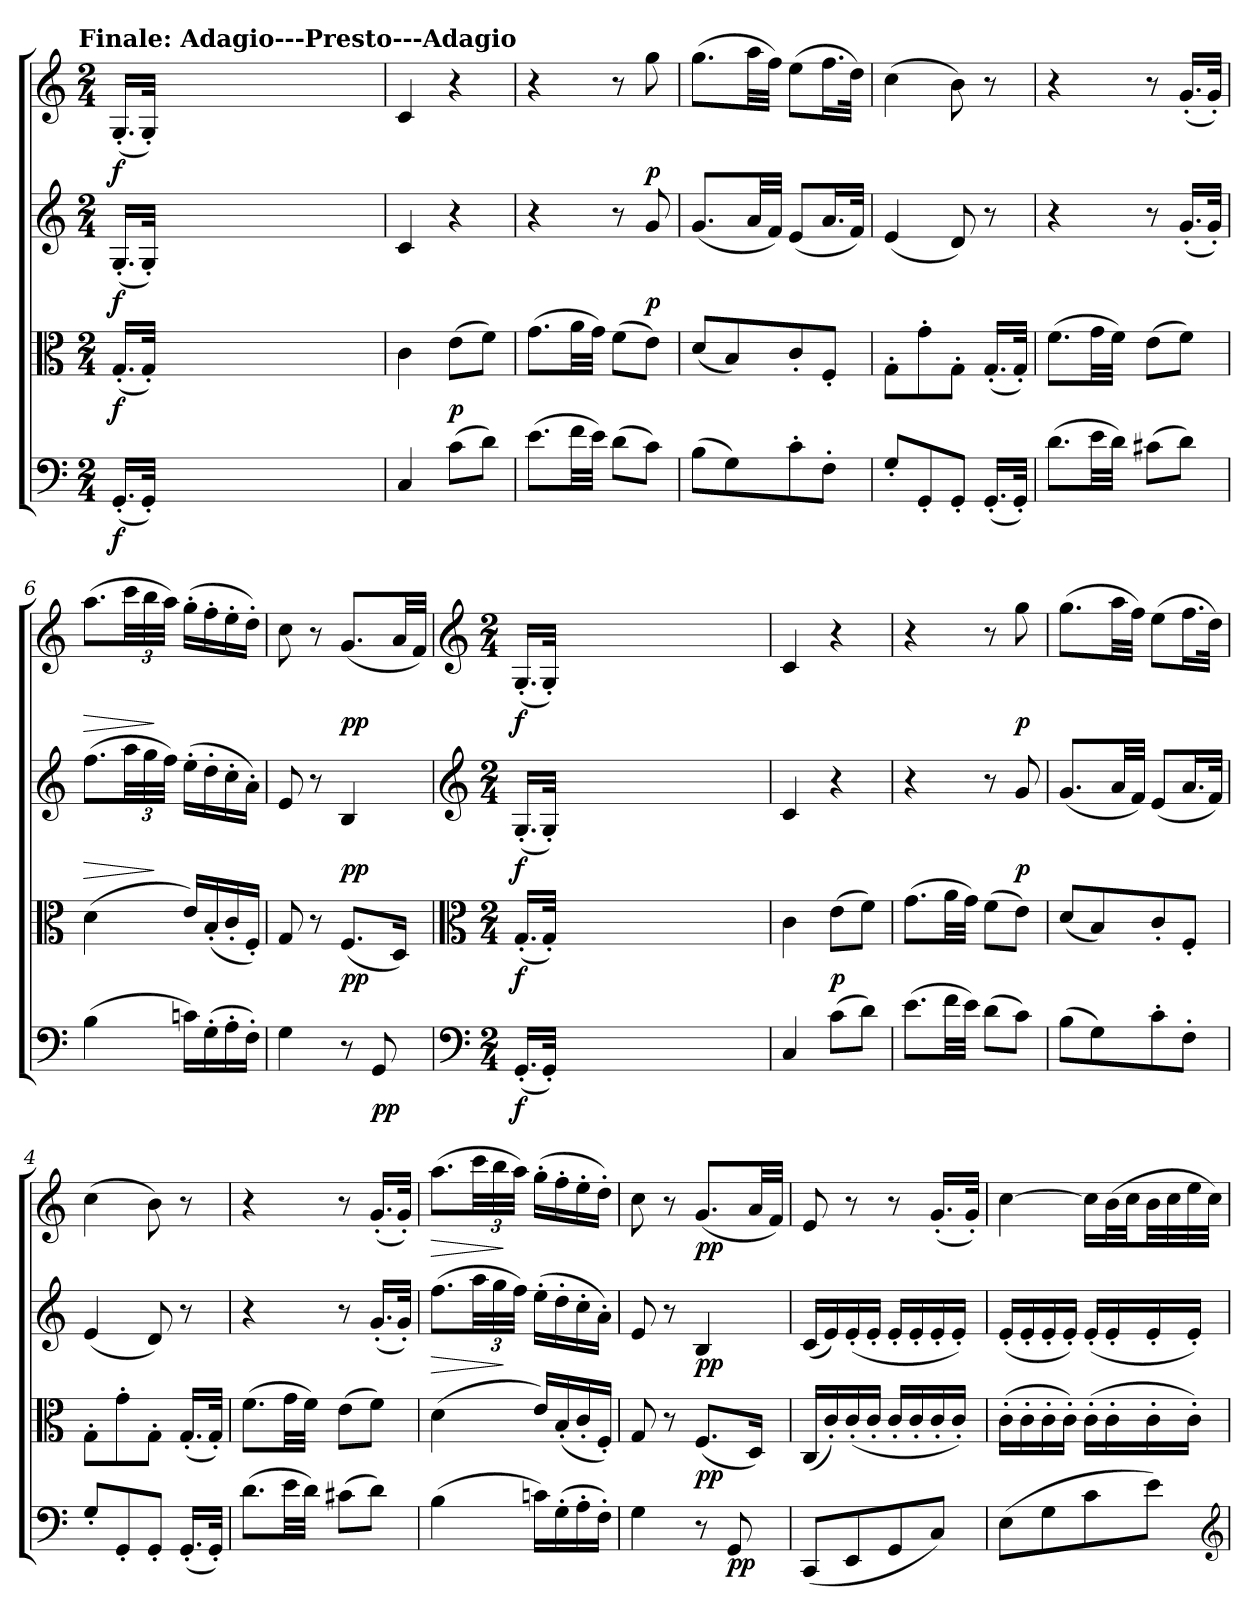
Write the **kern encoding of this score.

**kern	**dynam	**kern	**dynam	**kern	**dynam	**kern	**dynam
*part4	*part4	*part3	*part3	*part2	*part2	*part1	*part1
*staff4	*staff4	*staff3	*staff3	*staff2	*staff2	*staff1	*staff1
*clefF4	*	*clefC3	*	*clefG2	*	*clefG2	*
*k[]	*	*k[]	*	*k[]	*	*k[]	*
*C:	*	*C:	*	*C:	*	*C:	*
!!LO:TX:omd:t=Finale&colon; Adagio---Presto---Adagio
*M2/4	*	*M2/4	*	*M2/4	*	*M2/4	*
=	=	=	=	=	=	=	=
(16.GG'/LL	f	(16.G'/LL	f	(16.G'/LL	f	(16.G'/LL	f
32GG'/JJk)	.	32G'/JJk)	.	32G'/JJk)	.	32G'/JJk)	.
64ryy	.	64ryy	.	64ryy	.	64ryy	.
64ryy	.	64ryy	.	64ryy	.	64ryy	.
64ryy	.	64ryy	.	64ryy	.	64ryy	.
64ryy	.	64ryy	.	64ryy	.	64ryy	.
64ryy	.	64ryy	.	64ryy	.	64ryy	.
64ryy	.	64ryy	.	64ryy	.	64ryy	.
64ryy	.	64ryy	.	64ryy	.	64ryy	.
64ryy	.	64ryy	.	64ryy	.	64ryy	.
64ryy	.	64ryy	.	64ryy	.	64ryy	.
64ryy	.	64ryy	.	64ryy	.	64ryy	.
64ryy	.	64ryy	.	64ryy	.	64ryy	.
64ryy	.	64ryy	.	64ryy	.	64ryy	.
64ryy	.	64ryy	.	64ryy	.	64ryy	.
64ryy	.	64ryy	.	64ryy	.	64ryy	.
64ryy	.	64ryy	.	64ryy	.	64ryy	.
64ryy	.	64ryy	.	64ryy	.	64ryy	.
64ryy	.	64ryy	.	64ryy	.	64ryy	.
64ryy	.	64ryy	.	64ryy	.	64ryy	.
64ryy	.	64ryy	.	64ryy	.	64ryy	.
64ryy	.	64ryy	.	64ryy	.	64ryy	.
64ryy	.	64ryy	.	64ryy	.	64ryy	.
64ryy	.	64ryy	.	64ryy	.	64ryy	.
64ryy	.	64ryy	.	64ryy	.	64ryy	.
64ryy	.	64ryy	.	64ryy	.	64ryy	.
=1	=1	=1	=1	=1	=1	=1	=1
4C/	.	4c\	.	4c/	.	4c/	.
(8c\L	.	(8e\L	p	4r	.	4r	.
8d\J)	.	8f\J)	.	.	.	.	.
=2	=2	=2	=2	=2	=2	=2	=2
(8.e\L	.	(8.g\L	.	4r	.	4r	.
32f\LL	.	32a\LL	.	.	.	.	.
32e\JJJ)	.	32g\JJJ)	.	.	.	.	.
(8d\L	.	(8f\L	.	8r	.	8r	.
8c\J)	.	8e\J)	.	8g/	p	8gg\	p
=3	=3	=3	=3	=3	=3	=3	=3
(8B\L	.	(8d/L	.	(8.g/L	.	(8.gg\L	.
8G\)	.	8B/)	.	.	.	.	.
.	.	.	.	32a/LL	.	32aa\LL	.
.	.	.	.	32f/JJJ)	.	32ff\JJJ)	.
8c'\	.	8c'/	.	(8e/L	.	(8ee\L	.
8F'\J	.	8F'/J	.	16.a/L	.	16.ff\L	.
.	.	.	.	32f/JJk)	.	32dd\JJk)	.
=4	=4	=4	=4	=4	=4	=4	=4
8G'/L	.	8G'\L	.	(4e/	.	(4cc\	.
8GG'/	.	8g'\	.	.	.	.	.
8GG'/J	.	8G'\J	.	8d/)	.	8b\)	.
(16.GG'/LL	.	(16.G'/LL	.	8r	.	8r	.
32GG'/JJk)	.	32G'/JJk)	.	.	.	.	.
=5	=5	=5	=5	=5	=5	=5	=5
(8.d\L	.	(8.f\L	.	4r	.	4r	.
32e\LL	.	32g\LL	.	.	.	.	.
32d\JJJ)	.	32f\JJJ)	.	.	.	.	.
(8c#X\L	.	(8e\L	.	8r	.	8r	.
8d\J)	.	8f\J)	.	(16.g'/LL	.	(16.g'/LL	.
.	.	.	.	32g'/JJk)	.	32g'/JJk)	.
=6	=6	=6	=6	=6	=6	=6	=6
!	!	!	!	!	!LO:HP:b	!	!LO:HP:b
(4B\	.	(4d\	.	(8.ff\L	>	(8.aa\L	>
.	.	.	.	48aa\LL	.	48ccc\LL	.
.	.	.	.	48gg\	.	48bb\	.
.	.	.	.	48ff\JJJ)	]	48aa\JJJ)	]
16cn\LL)	.	16e/LL)	.	(16ee'\LL	.	(16gg'\LL	.
(16G'\	.	(16B'/	.	16dd'\	.	16ff'\	.
16A'\	.	16c'/	.	16cc'\	.	16ee'\	.
16F'\JJ)	.	16F'/JJ)	.	16a'\JJ)	.	16dd'\JJ)	.
=7	=7	=7	=7	=7	=7	=7	=7
4G\	.	8G/	.	8e/	.	8cc\	.
.	.	8r	.	8r	.	8r	.
8r	.	(8.F/L	pp	4B/	pp	(8.g/L	pp
8GG/	pp	.	.	.	.	.	.
.	.	16D/Jk)	.	.	.	32a/LL	.
.	.	.	.	.	.	32f/JJJ)	.
=8	=8	=8	=8	=8	=8	=8	=8
*clefF4	*	*clefC3	*	*clefG2	*	*clefG2	*
*k[]	*	*k[]	*	*k[]	*	*k[]	*
*C:	*	*C:	*	*C:	*	*C:	*
*M2/4	*	*M2/4	*	*M2/4	*	*M2/4	*
(16.GG'/LL	f	(16.G'/LL	f	(16.G'/LL	f	(16.G'/LL	f
32GG'/JJk)	.	32G'/JJk)	.	32G'/JJk)	.	32G'/JJk)	.
64ryy	.	64ryy	.	64ryy	.	64ryy	.
64ryy	.	64ryy	.	64ryy	.	64ryy	.
64ryy	.	64ryy	.	64ryy	.	64ryy	.
64ryy	.	64ryy	.	64ryy	.	64ryy	.
64ryy	.	64ryy	.	64ryy	.	64ryy	.
64ryy	.	64ryy	.	64ryy	.	64ryy	.
64ryy	.	64ryy	.	64ryy	.	64ryy	.
64ryy	.	64ryy	.	64ryy	.	64ryy	.
64ryy	.	64ryy	.	64ryy	.	64ryy	.
64ryy	.	64ryy	.	64ryy	.	64ryy	.
64ryy	.	64ryy	.	64ryy	.	64ryy	.
64ryy	.	64ryy	.	64ryy	.	64ryy	.
64ryy	.	64ryy	.	64ryy	.	64ryy	.
64ryy	.	64ryy	.	64ryy	.	64ryy	.
64ryy	.	64ryy	.	64ryy	.	64ryy	.
64ryy	.	64ryy	.	64ryy	.	64ryy	.
64ryy	.	64ryy	.	64ryy	.	64ryy	.
64ryy	.	64ryy	.	64ryy	.	64ryy	.
64ryy	.	64ryy	.	64ryy	.	64ryy	.
64ryy	.	64ryy	.	64ryy	.	64ryy	.
64ryy	.	64ryy	.	64ryy	.	64ryy	.
64ryy	.	64ryy	.	64ryy	.	64ryy	.
64ryy	.	64ryy	.	64ryy	.	64ryy	.
64ryy	.	64ryy	.	64ryy	.	64ryy	.
=1	=1	=1	=1	=1	=1	=1	=1
4C/	.	4c\	.	4c/	.	4c/	.
(8c\L	.	(8e\L	p	4r	.	4r	.
8d\J)	.	8f\J)	.	.	.	.	.
=2	=2	=2	=2	=2	=2	=2	=2
(8.e\L	.	(8.g\L	.	4r	.	4r	.
32f\LL	.	32a\LL	.	.	.	.	.
32e\JJJ)	.	32g\JJJ)	.	.	.	.	.
(8d\L	.	(8f\L	.	8r	.	8r	.
8c\J)	.	8e\J)	.	8g/	p	8gg\	p
=3	=3	=3	=3	=3	=3	=3	=3
(8B\L	.	(8d/L	.	(8.g/L	.	(8.gg\L	.
8G\)	.	8B/)	.	.	.	.	.
.	.	.	.	32a/LL	.	32aa\LL	.
.	.	.	.	32f/JJJ)	.	32ff\JJJ)	.
8c'\	.	8c'/	.	(8e/L	.	(8ee\L	.
8F'\J	.	8F'/J	.	16.a/L	.	16.ff\L	.
.	.	.	.	32f/JJk)	.	32dd\JJk)	.
=4	=4	=4	=4	=4	=4	=4	=4
8G'/L	.	8G'\L	.	(4e/	.	(4cc\	.
8GG'/	.	8g'\	.	.	.	.	.
8GG'/J	.	8G'\J	.	8d/)	.	8b\)	.
(16.GG'/LL	.	(16.G'/LL	.	8r	.	8r	.
32GG'/JJk)	.	32G'/JJk)	.	.	.	.	.
=5	=5	=5	=5	=5	=5	=5	=5
(8.d\L	.	(8.f\L	.	4r	.	4r	.
32e\LL	.	32g\LL	.	.	.	.	.
32d\JJJ)	.	32f\JJJ)	.	.	.	.	.
(8c#X\L	.	(8e\L	.	8r	.	8r	.
8d\J)	.	8f\J)	.	(16.g'/LL	.	(16.g'/LL	.
.	.	.	.	32g'/JJk)	.	32g'/JJk)	.
=6	=6	=6	=6	=6	=6	=6	=6
!	!	!	!	!	!LO:HP:b	!	!LO:HP:b
(4B\	.	(4d\	.	(8.ff\L	>	(8.aa\L	>
.	.	.	.	48aa\LL	.	48ccc\LL	.
.	.	.	.	48gg\	.	48bb\	.
.	.	.	.	48ff\JJJ)	]	48aa\JJJ)	]
16cn\LL)	.	16e/LL)	.	(16ee'\LL	.	(16gg'\LL	.
(16G'\	.	(16B'/	.	16dd'\	.	16ff'\	.
16A'\	.	16c'/	.	16cc'\	.	16ee'\	.
16F'\JJ)	.	16F'/JJ)	.	16a'\JJ)	.	16dd'\JJ)	.
=7	=7	=7	=7	=7	=7	=7	=7
4G\	.	8G/	.	8e/	.	8cc\	.
.	.	8r	.	8r	.	8r	.
8r	.	(8.F/L	pp	4B/	pp	(8.g/L	pp
8GG/	pp	.	.	.	.	.	.
.	.	16D/Jk)	.	.	.	32a/LL	.
.	.	.	.	.	.	32f/JJJ)	.
=8	=8	=8	=8	=8	=8	=8	=8
(8CC/L	.	(16C/LL	.	(16c/LL	.	8e/	.
.	.	16c'/)	.	16e/)	.	.	.
8EE/	.	(16c'/	.	(16e'/	.	8r	.
.	.	16c'/JJ	.	16e'/JJ	.	.	.
8GG/	.	16c'/LL	.	16e'/LL	.	8r	.
.	.	16c'/	.	16e'/	.	.	.
8C/J)	.	16c'/	.	16e'/	.	(16.g'/LL	.
.	.	16c'/JJ)	.	16e'/JJ)	.	.	.
.	.	.	.	.	.	32g'/JJk)	.
=9	=9	=9	=9	=9	=9	=9	=9
(8E\L	.	(16c'\LL	.	(16e'/LL	.	[4cc\	.
.	.	16c'\	.	16e'/	.	.	.
8G\	.	16c'\	.	16e'/	.	.	.
.	.	16c'\JJ)	.	16e'/JJ)	.	.	.
8c\	.	(16c'\LL	.	(16e'/LL	.	16cc\LL]	.
.	.	16c'\	.	16e'/	.	(32b\L	.
.	.	.	.	.	.	32cc\JJ	.
8e\J)	.	16c'\	.	16e'/	.	32b\LL	.
.	.	.	.	.	.	32cc\	.
.	.	16c'\JJ)	.	16e'/JJ)	.	32ee\	.
.	.	.	.	.	.	32cc\JJJ)	.
*clefG2	*	*	*	*	*	*	*
=	=	=	=	=	=	=	=
*-	*-	*-	*-	*-	*-	*-	*-
